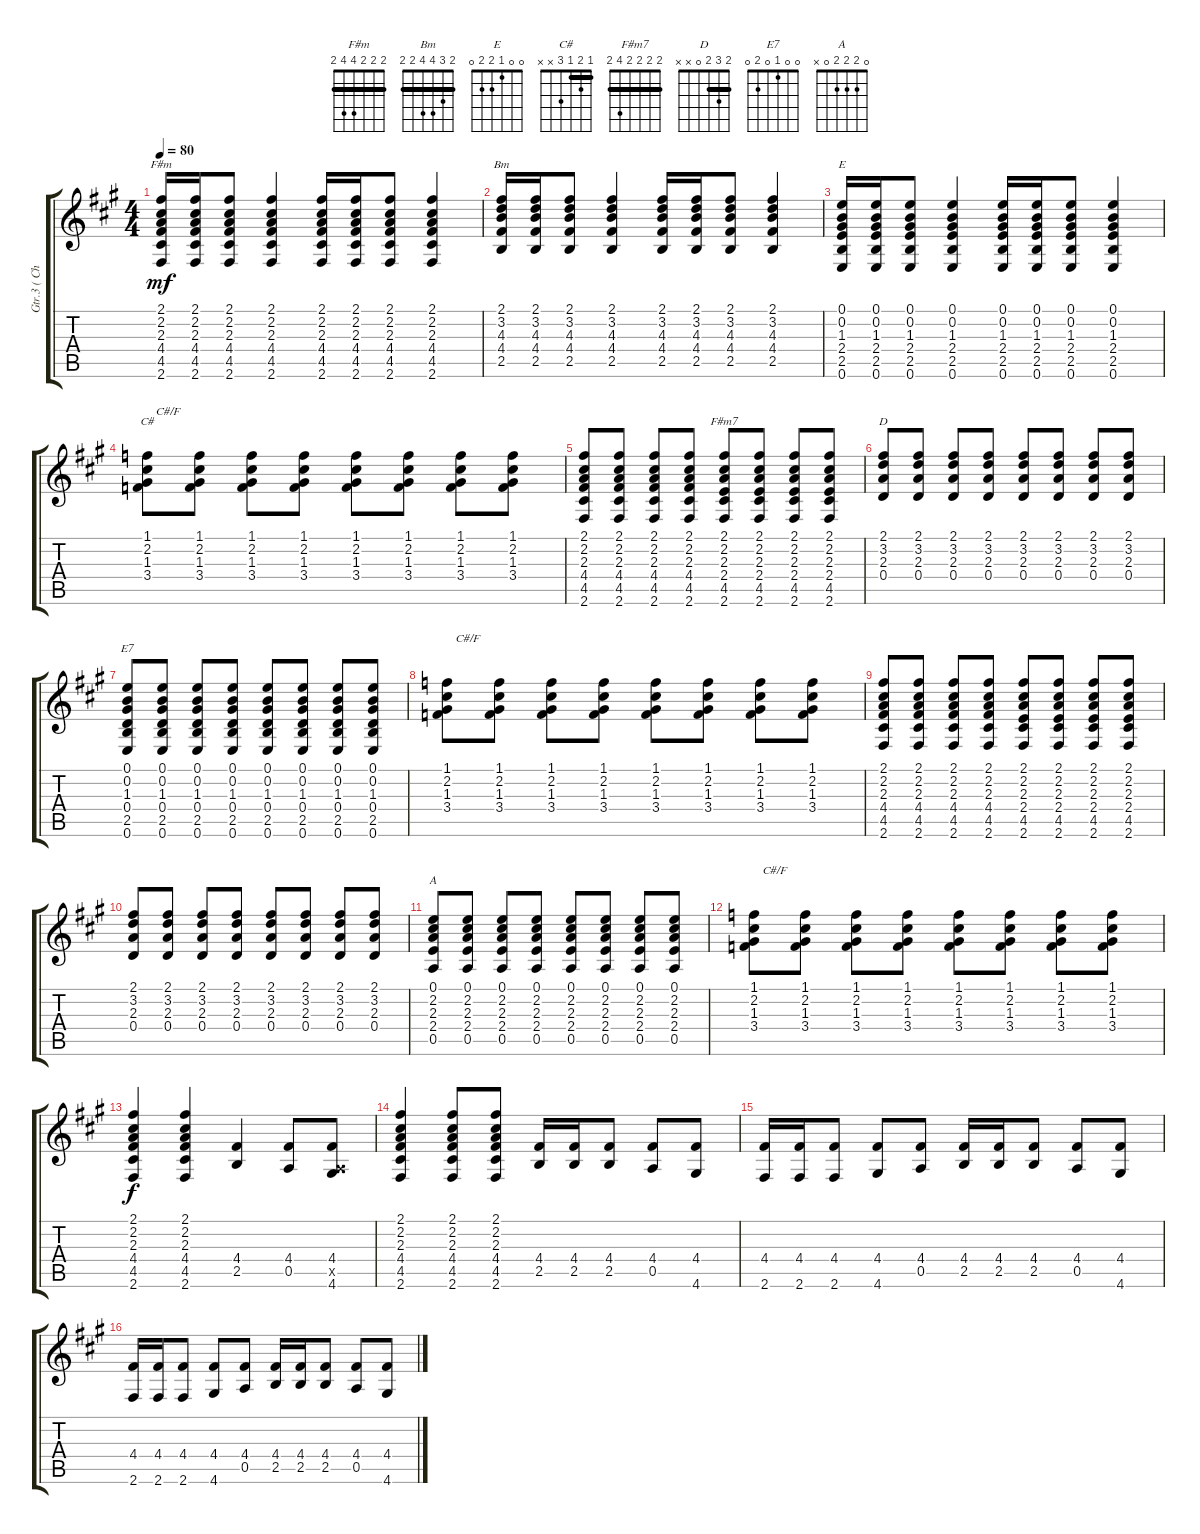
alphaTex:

\track ("Gtr.3 ( Chorus )" "Gtr.3 ( Ch") {instrument distortionguitar}
\staff {score tabs}
\tuning (E4 B3 G3 D3 A2 E2) {hide}
\chord ("F#m" 2 2 2 4 4 2) {barre 2}
\chord ("Bm" 2 3 4 4 2 2) {barre 2}
\chord ("E" 0 0 1 2 2 0)
\chord ("C#" 1 2 1 3 x x) {barre 1}
\chord ("F#m7" 2 2 2 2 4 2) {barre 2}
\chord ("D" 2 3 2 0 x x) {barre 2}
\chord ("E7" 0 0 1 0 2 0)
\chord ("A" 0 2 2 2 0 x)
\ts (4 4)
\tempo 80
\clef g2
\ks f#minor
(2.1 2.2 2.3 4.4 4.5 2.6).16{ch "F#m" dy mf} (2.1 2.2 2.3 4.4 4.5 2.6).16 (2.1 2.2 2.3 4.4 4.5 2.6).8 (2.1 2.2 2.3 4.4 4.5 2.6).4 (2.1 2.2 2.3 4.4 4.5 2.6).16 (2.1 2.2 2.3 4.4 4.5 2.6).16 (2.1 2.2 2.3 4.4 4.5 2.6).8 (2.1 2.2 2.3 4.4 4.5 2.6).4 |
(2.1 3.2 4.3 4.4 2.5).16{ch "Bm"} (2.1 3.2 4.3 4.4 2.5).16 (2.1 3.2 4.3 4.4 2.5).8 (2.1 3.2 4.3 4.4 2.5).4 (2.1 3.2 4.3 4.4 2.5).16 (2.1 3.2 4.3 4.4 2.5).16 (2.1 3.2 4.3 4.4 2.5).8 (2.1 3.2 4.3 4.4 2.5).4 |
(0.1 0.2 1.3 2.4 2.5 0.6).16{ch "E"} (0.1 0.2 1.3 2.4 2.5 0.6).16 (0.1 0.2 1.3 2.4 2.5 0.6).8 (0.1 0.2 1.3 2.4 2.5 0.6).4 (0.1 0.2 1.3 2.4 2.5 0.6).16 (0.1 0.2 1.3 2.4 2.5 0.6).16 (0.1 0.2 1.3 2.4 2.5 0.6).8 (0.1 0.2 1.3 2.4 2.5 0.6).4 |
(1.1 2.2 1.3 3.4).8{ch "C#" txt "   C#/F"} (1.1 2.2 1.3 3.4).8 (1.1 2.2 1.3 3.4).8 (1.1 2.2 1.3 3.4).8 (1.1 2.2 1.3 3.4).8 (1.1 2.2 1.3 3.4).8 (1.1 2.2 1.3 3.4).8 (1.1 2.2 1.3 3.4).8 |
\ks a
(2.1 2.2 2.3 4.4 4.5 2.6).8 (2.1 2.2 2.3 4.4 4.5 2.6).8 (2.1 2.2 2.3 4.4 4.5 2.6).8 (2.1 2.2 2.3 4.4 4.5 2.6).8 (2.1 2.2 2.3 2.4 4.5 2.6).8{ch "F#m7"} (2.1 2.2 2.3 2.4 4.5 2.6).8 (2.1 2.2 2.3 2.4 4.5 2.6).8 (2.1 2.2 2.3 2.4 4.5 2.6).8 |
(2.1 3.2 2.3 0.4).8{ch "D"} (2.1 3.2 2.3 0.4).8 (2.1 3.2 2.3 0.4).8 (2.1 3.2 2.3 0.4).8 (2.1 3.2 2.3 0.4).8 (2.1 3.2 2.3 0.4).8 (2.1 3.2 2.3 0.4).8 (2.1 3.2 2.3 0.4).8 |
\ks f#minor
(0.1 0.2 1.3 0.4 2.5 0.6).8{ch "E7"} (0.1 0.2 1.3 0.4 2.5 0.6).8 (0.1 0.2 1.3 0.4 2.5 0.6).8 (0.1 0.2 1.3 0.4 2.5 0.6).8 (0.1 0.2 1.3 0.4 2.5 0.6).8 (0.1 0.2 1.3 0.4 2.5 0.6).8 (0.1 0.2 1.3 0.4 2.5 0.6).8 (0.1 0.2 1.3 0.4 2.5 0.6).8 |
(1.1 2.2 1.3 3.4).8{txt "   C#/F"} (1.1 2.2 1.3 3.4).8 (1.1 2.2 1.3 3.4).8 (1.1 2.2 1.3 3.4).8 (1.1 2.2 1.3 3.4).8 (1.1 2.2 1.3 3.4).8 (1.1 2.2 1.3 3.4).8 (1.1 2.2 1.3 3.4).8 |
\ks a
(2.1 2.2 2.3 4.4 4.5 2.6).8 (2.1 2.2 2.3 4.4 4.5 2.6).8 (2.1 2.2 2.3 4.4 4.5 2.6).8 (2.1 2.2 2.3 4.4 4.5 2.6).8 (2.1 2.2 2.3 2.4 4.5 2.6).8 (2.1 2.2 2.3 2.4 4.5 2.6).8 (2.1 2.2 2.3 2.4 4.5 2.6).8 (2.1 2.2 2.3 2.4 4.5 2.6).8 |
(2.1 3.2 2.3 0.4).8 (2.1 3.2 2.3 0.4).8 (2.1 3.2 2.3 0.4).8 (2.1 3.2 2.3 0.4).8 (2.1 3.2 2.3 0.4).8 (2.1 3.2 2.3 0.4).8 (2.1 3.2 2.3 0.4).8 (2.1 3.2 2.3 0.4).8 |
\ks f#minor
(0.1 2.2 2.3 2.4 0.5).8{ch "A"} (0.1 2.2 2.3 2.4 0.5).8 (0.1 2.2 2.3 2.4 0.5).8 (0.1 2.2 2.3 2.4 0.5).8 (0.1 2.2 2.3 2.4 0.5).8 (0.1 2.2 2.3 2.4 0.5).8 (0.1 2.2 2.3 2.4 0.5).8 (0.1 2.2 2.3 2.4 0.5).8 |
(1.1 2.2 1.3 3.4).8{txt "   C#/F"} (1.1 2.2 1.3 3.4).8 (1.1 2.2 1.3 3.4).8 (1.1 2.2 1.3 3.4).8 (1.1 2.2 1.3 3.4).8 (1.1 2.2 1.3 3.4).8 (1.1 2.2 1.3 3.4).8 (1.1 2.2 1.3 3.4).8 |
(2.1 2.2 2.3 4.4 4.5 2.6).4{dy f volume 16} (2.1 2.2 2.3 4.4 4.5 2.6).4 (4.4 2.5).4 (4.4 0.5).8 (4.4 0.5{x} 4.6).8 |
(2.1 2.2 2.3 4.4 4.5 2.6).4 (2.1 2.2 2.3 4.4 4.5 2.6).8 (2.1 2.2 2.3 4.4 4.5 2.6).8 (4.4 2.5).16 (4.4 2.5).16 (4.4 2.5).8 (4.4 0.5).8 (4.4 4.6).8 |
(4.4 2.6).16 (4.4 2.6).16 (4.4 2.6).8 (4.4 4.6).8 (4.4 0.5).8 (4.4 2.5).16 (4.4 2.5).16 (4.4 2.5).8 (4.4 0.5).8 (4.4 4.6).8 |
(4.4 2.6).16 (4.4 2.6).16 (4.4 2.6).8 (4.4 4.6).8 (4.4 0.5).8 (4.4 2.5).16 (4.4 2.5).16 (4.4 2.5).8 (4.4 0.5).8 (4.4 4.6).8
